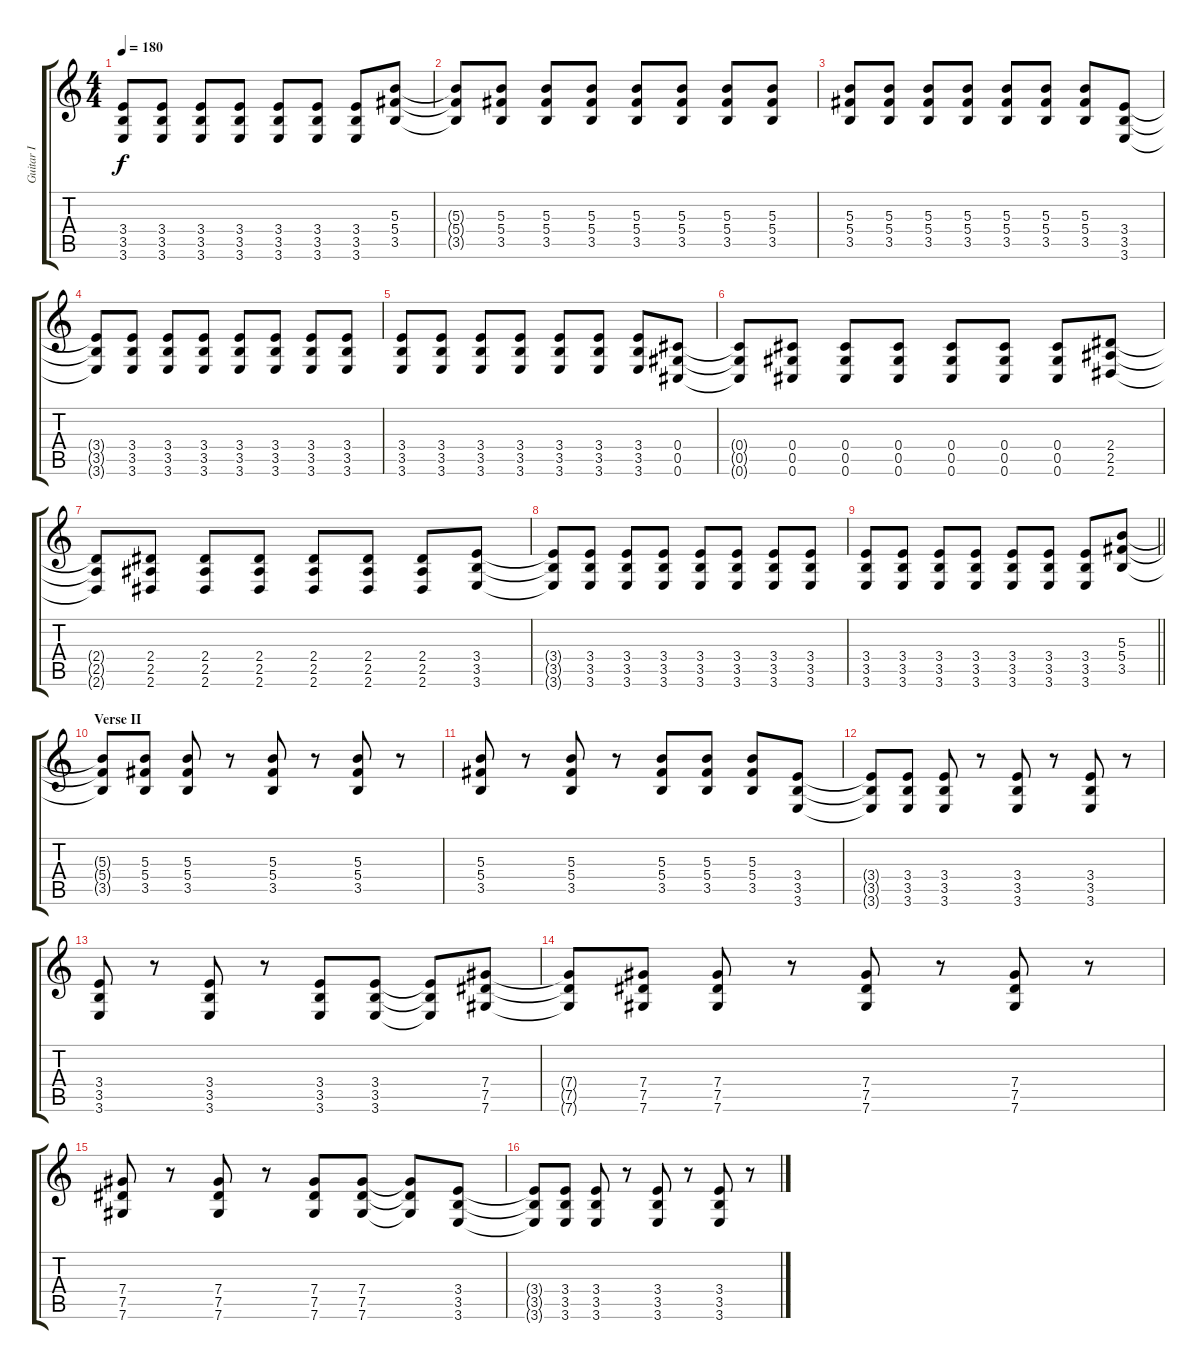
\track ("Guitar I" "Guitar I") {instrument distortionguitar}
\staff {score tabs}
\tuning (Eb4 Bb3 Gb3 Db3 Ab2 Db2) {hide}
\ts (4 4)
\tempo 180
\clef g2
\ks c
(3.4 3.5 3.6).8{dy f} (3.4 3.5 3.6).8 (3.4 3.5 3.6).8 (3.4 3.5 3.6).8 (3.4 3.5 3.6).8 (3.4 3.5 3.6).8 (3.4 3.5 3.6).8 (5.3 5.4 3.5).8 |
(5.3{t} 5.4{t} 3.5{t}).8 (5.3 5.4 3.5).8 (5.3 5.4 3.5).8 (5.3 5.4 3.5).8 (5.3 5.4 3.5).8 (5.3 5.4 3.5).8 (5.3 5.4 3.5).8 (5.3 5.4 3.5).8 |
(5.3 5.4 3.5).8 (5.3 5.4 3.5).8 (5.3 5.4 3.5).8 (5.3 5.4 3.5).8 (5.3 5.4 3.5).8 (5.3 5.4 3.5).8 (5.3 5.4 3.5).8 (3.4 3.5 3.6).8 |
(3.4{t} 3.5{t} 3.6{t}).8 (3.4 3.5 3.6).8 (3.4 3.5 3.6).8 (3.4 3.5 3.6).8 (3.4 3.5 3.6).8 (3.4 3.5 3.6).8 (3.4 3.5 3.6).8 (3.4 3.5 3.6).8 |
(3.4 3.5 3.6).8 (3.4 3.5 3.6).8 (3.4 3.5 3.6).8 (3.4 3.5 3.6).8 (3.4 3.5 3.6).8 (3.4 3.5 3.6).8 (3.4 3.5 3.6).8 (0.4 0.5 0.6).8 |
(0.4{t} 0.5{t} 0.6{t}).8 (0.4 0.5 0.6).8 (0.4 0.5 0.6).8 (0.4 0.5 0.6).8 (0.4 0.5 0.6).8 (0.4 0.5 0.6).8 (0.4 0.5 0.6).8 (2.4 2.5 2.6).8 |
(2.4{t} 2.5{t} 2.6{t}).8 (2.4 2.5 2.6).8 (2.4 2.5 2.6).8 (2.4 2.5 2.6).8 (2.4 2.5 2.6).8 (2.4 2.5 2.6).8 (2.4 2.5 2.6).8 (3.4 3.5 3.6).8 |
(3.4{t} 3.5{t} 3.6{t}).8 (3.4 3.5 3.6).8 (3.4 3.5 3.6).8 (3.4 3.5 3.6).8 (3.4 3.5 3.6).8 (3.4 3.5 3.6).8 (3.4 3.5 3.6).8 (3.4 3.5 3.6).8 |
\barLineRight lightlight
(3.4 3.5 3.6).8 (3.4 3.5 3.6).8 (3.4 3.5 3.6).8 (3.4 3.5 3.6).8 (3.4 3.5 3.6).8 (3.4 3.5 3.6).8 (3.4 3.5 3.6).8 (5.3 5.4 3.5).8 |
\section ("" "Verse II")
(5.3{t} 5.4{t} 3.5{t}).8 (5.3 5.4 3.5).8 (5.3 5.4 3.5).8 r.8 (5.3 5.4 3.5).8 r.8 (5.3 5.4 3.5).8 r.8 |
(5.3 5.4 3.5).8 r.8 (5.3 5.4 3.5).8 r.8 (5.3 5.4 3.5).8 (5.3 5.4 3.5).8 (5.3 5.4 3.5).8 (3.4 3.5 3.6).8 |
(3.4{t} 3.5{t} 3.6{t}).8 (3.4 3.5 3.6).8 (3.4 3.5 3.6).8 r.8 (3.4 3.5 3.6).8 r.8 (3.4 3.5 3.6).8 r.8 |
(3.4 3.5 3.6).8 r.8 (3.4 3.5 3.6).8 r.8 (3.4 3.5 3.6).8 (3.4 3.5 3.6).8 (3.4{t} 3.5{t} 3.6{t}).8 (7.4 7.5 7.6).8 |
(7.4{t} 7.5{t} 7.6{t}).8 (7.4 7.5 7.6).8 (7.4 7.5 7.6).8 r.8 (7.4 7.5 7.6).8 r.8 (7.4 7.5 7.6).8 r.8 |
(7.4 7.5 7.6).8 r.8 (7.4 7.5 7.6).8 r.8 (7.4 7.5 7.6).8 (7.4 7.5 7.6).8 (7.4{t} 7.5{t} 7.6{t}).8 (3.4 3.5 3.6).8 |
(3.4{t} 3.5{t} 3.6{t}).8 (3.4 3.5 3.6).8 (3.4 3.5 3.6).8 r.8 (3.4 3.5 3.6).8 r.8 (3.4 3.5 3.6).8 r.8
